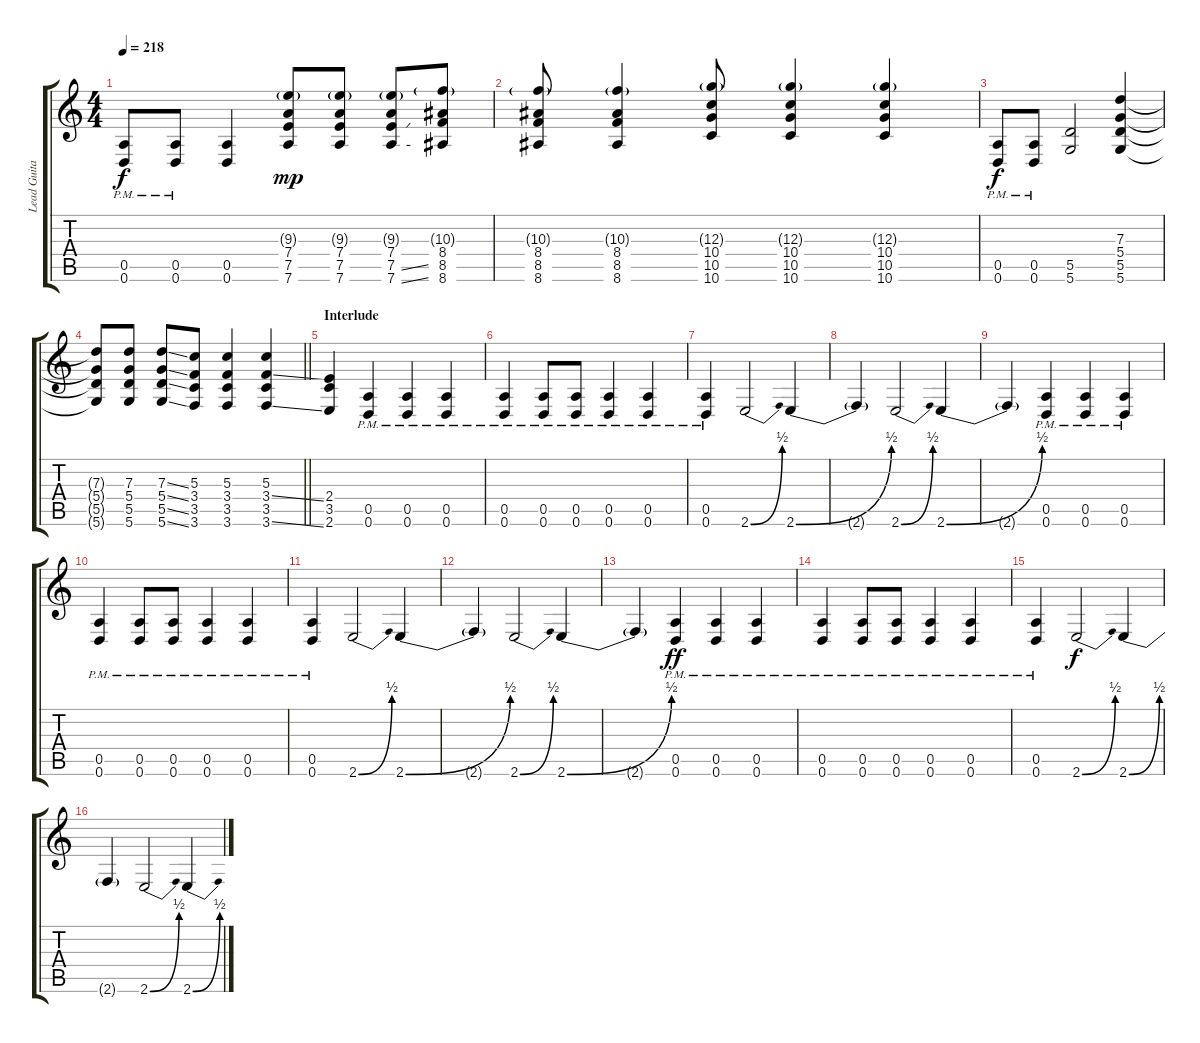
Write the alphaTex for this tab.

\track ("Lead Guitar [Tony Rombola]" "Lead Guita") {instrument distortionguitar}
\staff {score tabs}
\tuning (E4 B3 G3 D3 A2 D2) {hide}
\ts (4 4)
\tempo 218
\clef g2
\ks c
(0.5{pm} 0.6{pm}).8{dy f} (0.5{pm} 0.6{pm}).8 (0.5 0.6).4 (9.3{g} 7.4 7.5 7.6).8{dy mp} (9.3{g} 7.4 7.5 7.6).8 (9.3{g} 7.4 7.5{ss} 7.6{ss}).8 (10.3{g} 8.4 8.5 8.6).8 |
(10.3{g} 8.4 8.5 8.6).8 (10.3{g} 8.4 8.5 8.6).4 (12.3{g} 10.4 10.5 10.6).8 (12.3{g} 10.4 10.5 10.6).4 (12.3{g} 10.4 10.5 10.6).4 |
(0.5{pm} 0.6{pm}).8{dy f} (0.5{pm} 0.6{pm}).8 (5.5 5.6).2 (7.3 5.4 5.5 5.6).4 |
\barLineRight lightlight
(7.3{t} 5.4{t} 5.5{t} 5.6{t}).8 (7.3 5.4 5.5 5.6).8 (7.3{ss} 5.4{ss} 5.5{ss} 5.6{ss}).8 (5.3 3.4 3.5 3.6).8 (5.3 3.4 3.5 3.6).4 (5.3 3.4{ss} 3.5 3.6{ss}).4 |
\section ("" "Interlude")
(2.4 3.5 2.6).4 (0.5{pm} 0.6{pm}).4{volume 16} (0.5{pm} 0.6{pm}).4 (0.5{pm} 0.6{pm}).4 |
(0.5{pm} 0.6{pm}).4 (0.5{pm} 0.6{pm}).8 (0.5{pm} 0.6{pm}).8 (0.5{pm} 0.6{pm}).4 (0.5{pm} 0.6{pm}).4 |
(0.5{pm} 0.6{pm}).4 2.6{be (bend 0 0 60 2)}.2 2.6{be (bend 0 0 60 2)}.4 |
2.6{t}.4 2.6{be (bend 0 0 60 2)}.2 2.6{be (bend 0 0 60 2)}.4 |
2.6{t}.4 (0.5{pm} 0.6{pm}).4 (0.5{pm} 0.6{pm}).4 (0.5{pm} 0.6{pm}).4 |
(0.5{pm} 0.6{pm}).4 (0.5{pm} 0.6{pm}).8 (0.5{pm} 0.6{pm}).8 (0.5{pm} 0.6{pm}).4 (0.5{pm} 0.6{pm}).4 |
(0.5{pm} 0.6{pm}).4 2.6{be (bend 0 0 60 2)}.2 2.6{be (bend 0 0 60 2)}.4 |
2.6{t}.4 2.6{be (bend 0 0 60 2)}.2 2.6{be (bend 0 0 60 2)}.4 |
2.6{t}.4 (0.5{pm} 0.6{pm}).4{dy ff} (0.5{pm} 0.6{pm}).4 (0.5{pm} 0.6{pm}).4 |
(0.5{pm} 0.6{pm}).4 (0.5{pm} 0.6{pm}).8 (0.5{pm} 0.6{pm}).8 (0.5{pm} 0.6{pm}).4 (0.5{pm} 0.6{pm}).4 |
(0.5{pm} 0.6{pm}).4 2.6{be (bend 0 0 60 2)}.2{dy f} 2.6{be (bend 0 0 60 2)}.4 |
2.6{t}.4 2.6{be (bend 0 0 60 2)}.2 2.6{be (bend 0 0 60 2)}.4
